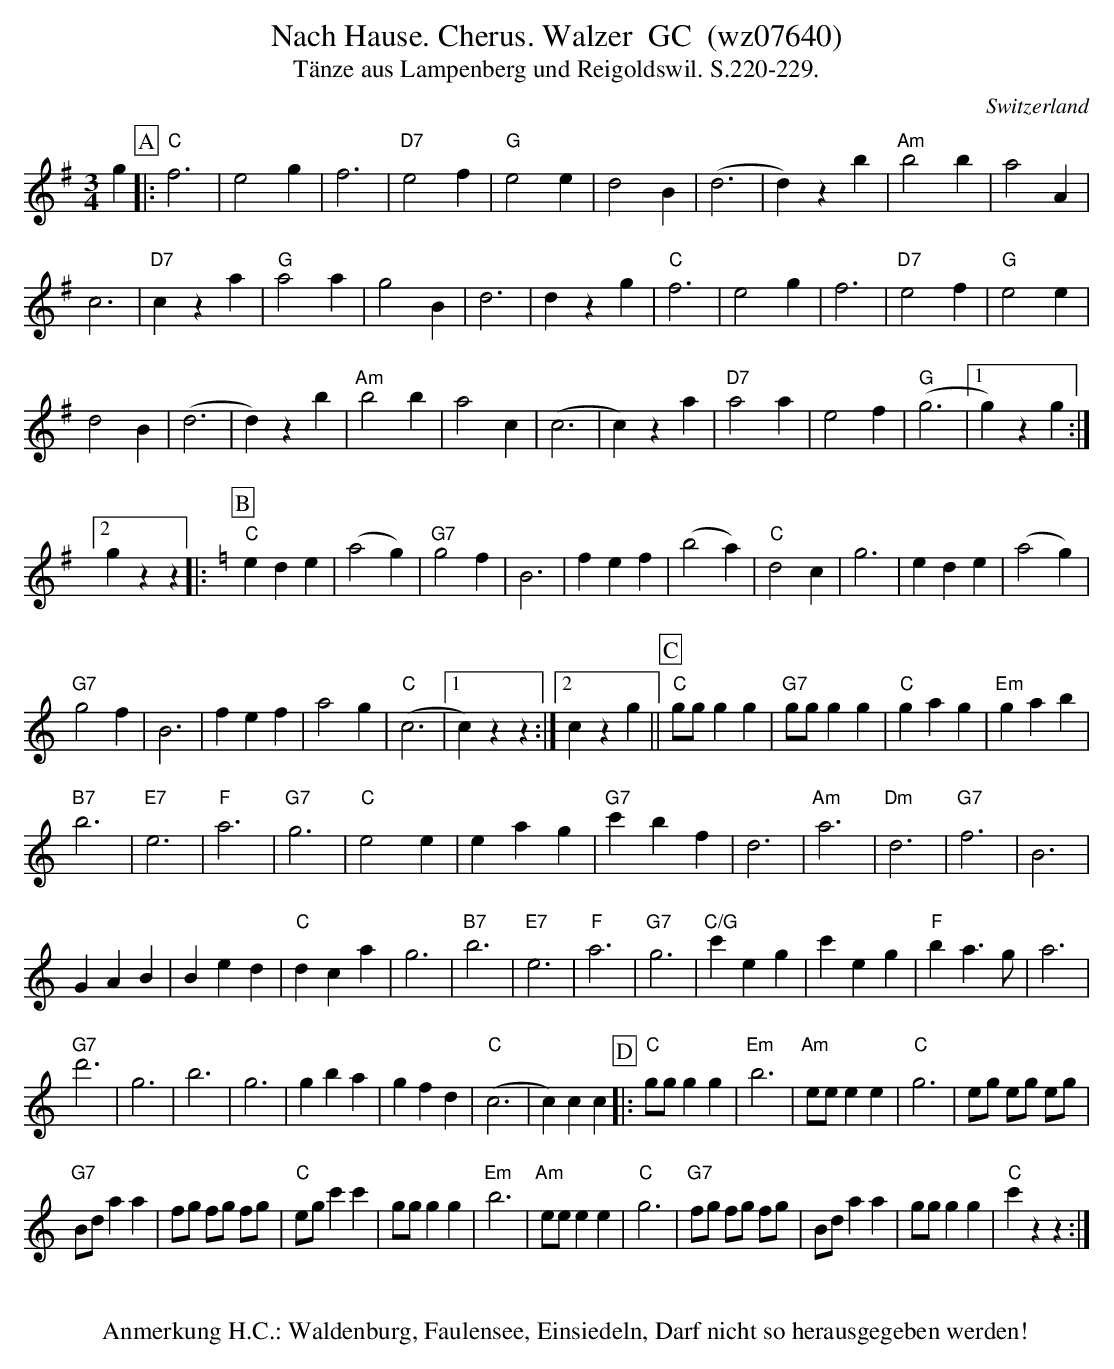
X:1
T:Nach Hause. Cherus. Walzer  GC  (wz07640)
T: Tänze aus Lampenberg und Reigoldswil. S.220-229.
M:3/4
L:1/4
O:Switzerland
K:G major
g [P:A] |: "C"f3 | e2g | f3 | "D7"e2f | "G"e2e | d2B | (d3 | d)zb | "Am"b2b | a2A |
c3 | "D7"cza | "G"a2a | g2B | d3 | dzg | "C"f3 | e2g | f3 | "D7"e2f | "G"e2e |
d2B | (d3 | d)zb | "Am"b2b | a2c | (c3 | c)za | "D7"a2a | e2f | ("G"g3 |1 g)zg :|2
gzz |: [K:C] [P:B]  "C"ede | (a2g) | "G7"g2f | B3 | fef | (b2a) | "C"d2c | g3 | ede | (a2g) |
"G7"g2f | B3 | fef | a2 g | ("C"c3 |1 c)zz :|2 czg || [P:C]  "C"g/g/gg | "G7"g/g/gg | "C"gag | "Em"gab |
"B7"b3 | "E7"e3 | "F"a3 | "G7"g3 | "C"e2e | eag | "G7"c'bf | d3 | "Am"a3 | "Dm"d3 | "G7"f3 | B3 |
GAB | Bed | "C"dca | g3 | "B7"b3 | "E7"e3 | "F"a3 | "G7"g3 | "C/G"c'eg | c'eg | "F"ba>g | a3 |
"G7"d'3 | g3 | b3 | g3 | gba | gfd | ("C"c3 | c)cc [P:D] |: "C"g/g/gg | "Em"b3 | "Am"e/e/ee | "C"g3 | e/g/ e/g/ e/g/ |
"G7"B/d/aa | f/g/ f/g/ f/g/ | "C"e/g/c'c' | g/g/gg | "Em"b3 | "Am"e/e/ee | "C"g3 | "G7"f/g/ f/g/ f/g/ | B/d/aa | g/g/gg | "C"c'zz :|
W:
W:Anmerkung H.C.: Waldenburg, Faulensee, Einsiedeln, Darf nicht so herausgegeben werden!
